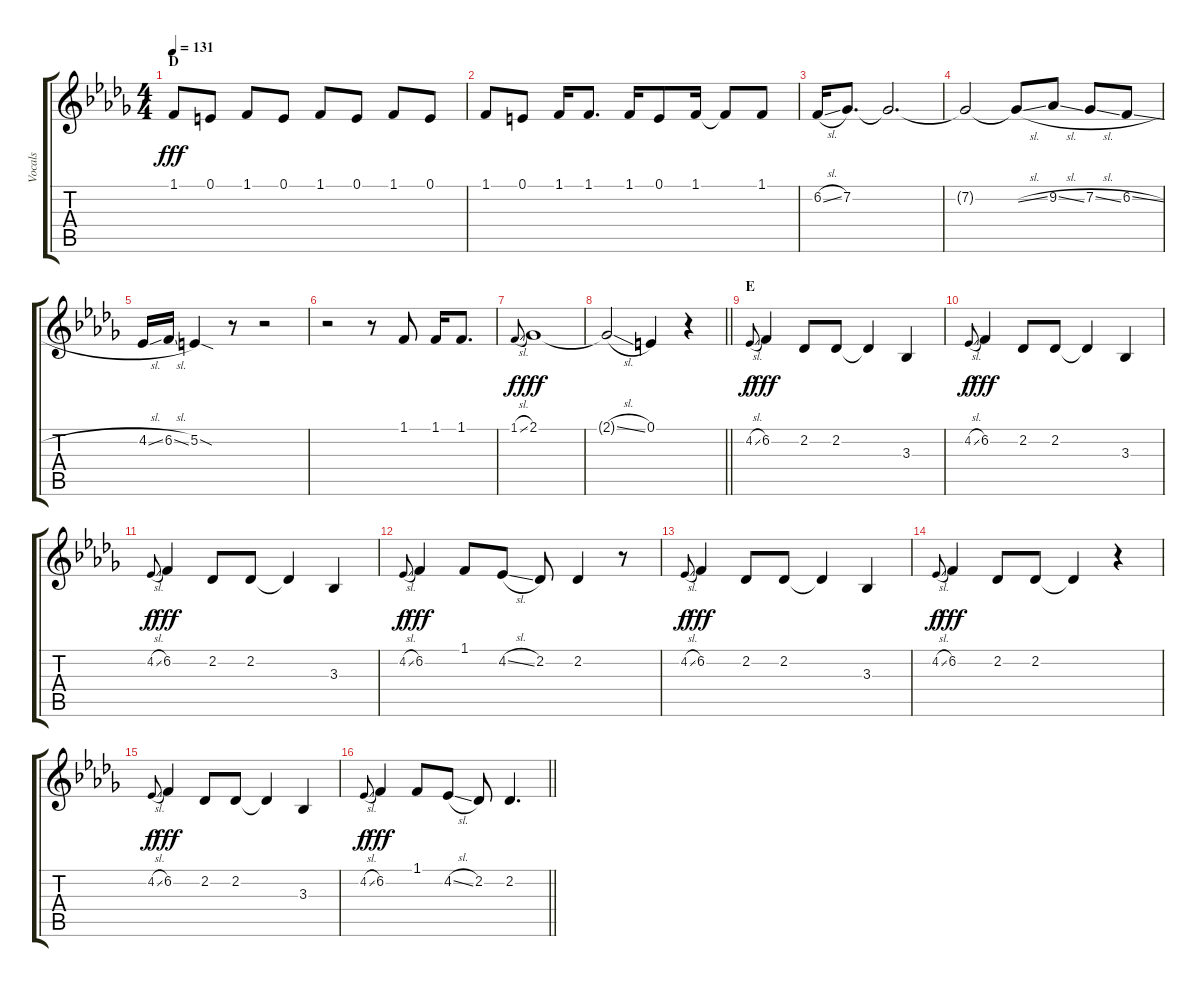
\track ("Vocals" "Vocals") {instrument voiceoohs}
\staff {score tabs}
\tuning (E4 B3 G3 D3 A2 E2) {hide}
\ts (4 4)
\section ("" "D")
\tempo 131
\clef g2
\ks db
1.1.8{dy fff} 0.1.8 1.1.8 0.1.8 1.1.8 0.1.8 1.1.8 0.1.8 |
1.1.8 0.1.8 1.1.16 1.1.8{d} 1.1.16 0.1.8 1.1.16 1.1{t}.8 1.1.8 |
6.2{sl}.16 7.2.8{d} 7.2{t}.2{d} |
7.2{t}.2 7.2{sl t}.8 9.2{sl}.8 7.2{sl}.8 6.2{sl}.8 |
4.2{sl}.16 6.2{sl}.16 5.2{sod}.4 r.8 r.2 |
r.2 r.8 1.1.8 1.1.16 1.1.8{d} |
1.1{sl}.8{gr onbeat dy f} 2.1.1{dy fff} |
\barLineRight lightlight
2.1{sl t}.2 0.1.4 r.4 |
\section ("" "E")
4.2{sl}.8{gr onbeat dy f} 6.2.4{dy fff} 2.2.8 2.2.8 2.2{t}.4 3.3.4 |
4.2{sl}.8{gr onbeat dy f} 6.2.4{dy fff} 2.2.8 2.2.8 2.2{t}.4 3.3.4 |
4.2{sl}.8{gr onbeat dy f} 6.2.4{dy fff} 2.2.8 2.2.8 2.2{t}.4 3.3.4 |
4.2{sl}.8{gr onbeat dy f} 6.2.4{dy fff} 1.1.8 4.2{sl}.8 2.2.8 2.2.4 r.8 |
4.2{sl}.8{gr onbeat dy f} 6.2.4{dy fff} 2.2.8 2.2.8 2.2{t}.4 3.3.4 |
4.2{sl}.8{gr onbeat dy f} 6.2.4{dy fff} 2.2.8 2.2.8 2.2{t}.4 r.4 |
4.2{sl}.8{gr onbeat dy f} 6.2.4{dy fff} 2.2.8 2.2.8 2.2{t}.4 3.3.4 |
\barLineRight lightlight
4.2{sl}.8{gr onbeat dy f} 6.2.4{dy fff} 1.1.8 4.2{sl}.8 2.2.8 2.2.4{d}
